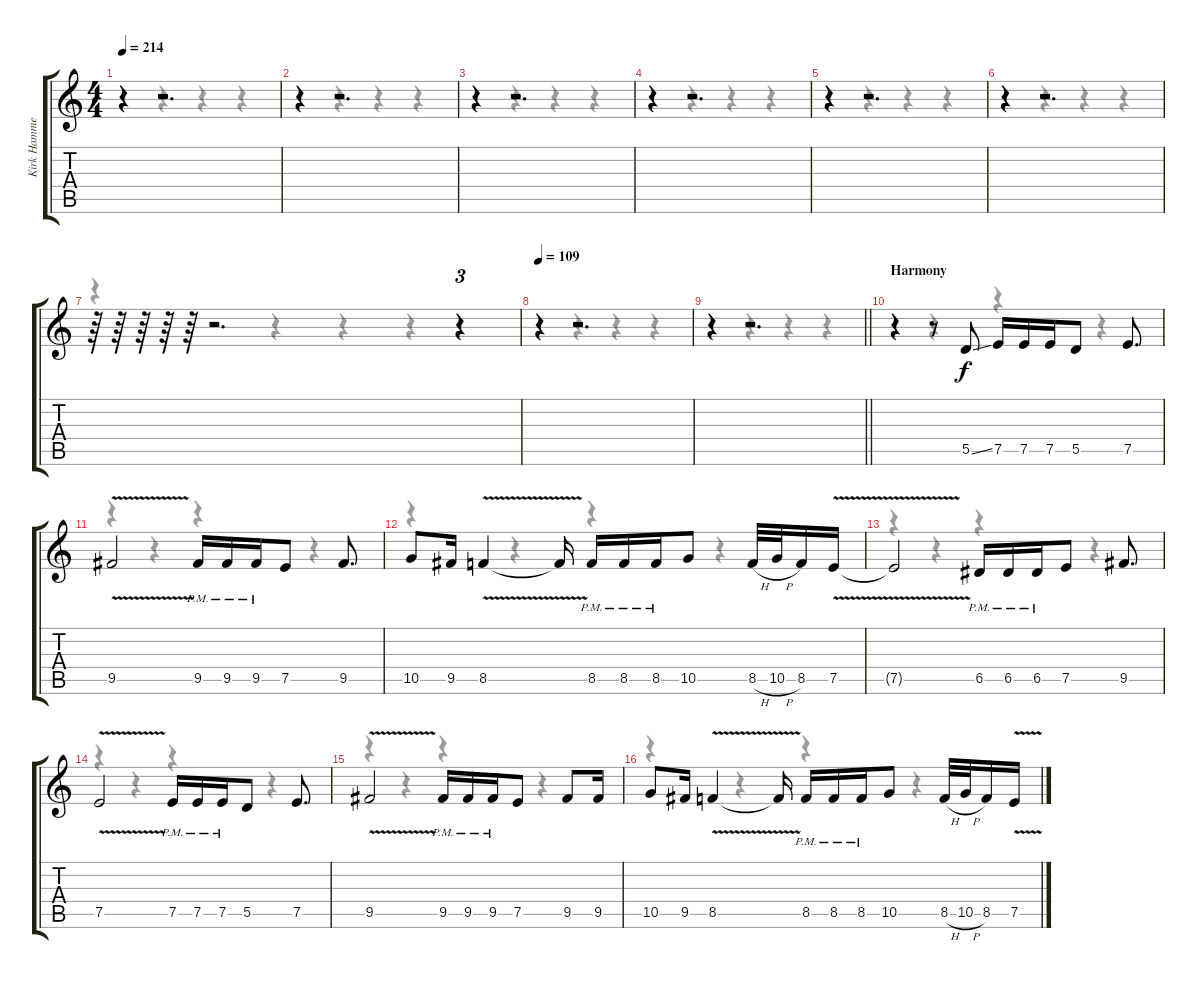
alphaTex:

\track ("Kirk Hammett Harmony" "Kirk Hamme") {instrument distortionguitar}
\staff {score tabs}
\tuning (E4 B3 G3 D3 A2 E2) {hide}
\voice
\ts (4 4)
\tempo 214
\clef g2
\ks c
r.4{dy ff} r.2{d} |
r.4 r.2{d} |
r.4 r.2{d} |
r.4 r.2{d} |
r.4 r.2{d} |
r.4 r.2{d} |
r.64 r.64 r.64 r.64 r.64 r.2{d} r.4{tu (3 2)} |
\tempo 109
r.4 r.2{d} |
\barLineRight lightlight
r.4 r.2{d} |
\section ("" "Harmony")
r.4 r.8 5.5{ss}.8{dy f} 7.5.16 7.5.16 7.5.16 5.5.8 7.5.8{d} |
9.5{v}.2 9.5{pm}.16 9.5{pm}.16 9.5{pm}.16 7.5.8 9.5.8{d} |
10.5.8 9.5.16 8.5{v}.4 8.5{v t}.16 8.5{pm}.16 8.5{pm}.16 8.5{pm}.16 10.5.8 8.5{h}.32 10.5{h}.32 8.5.16 7.5{v}.16 |
7.5{v t}.2 6.5{pm}.16 6.5{pm}.16 6.5{pm}.16 7.5.8 9.5.8{d} |
7.5{v}.2 7.5{pm}.16 7.5{pm}.16 7.5{pm}.16 5.5.8 7.5.8{d} |
9.5{v}.2 9.5{pm}.16 9.5{pm}.16 9.5{pm}.16 7.5.8 9.5.8 9.5.16 |
10.5.8 9.5.16 8.5{v}.4 8.5{v t}.16 8.5{pm}.16 8.5{pm}.16 8.5{pm}.16 10.5.8 8.5{h}.32 10.5{h}.32 8.5.16 7.5{v}.16
\voice
\clef g2
\ottava regular
\simile none
\ks c
r.4{dy f} r.4 r.4 r.4 |
r.4 r.4 r.4 r.4 |
r.4 r.4 r.4 r.4 |
r.4 r.4 r.4 r.4 |
r.4 r.4 r.4 r.4 |
r.4 r.4 r.4 r.4 |
r.4 r.4 r.4 r.4 |
r.4 r.4 r.4 r.4 |
\barLineRight lightlight
r.4 r.4 r.4 r.4 |
r.4 r.4 r.4 r.4 |
r.4 r.4 r.4 r.4 |
r.4 r.4 r.4 r.4 |
r.4 r.4 r.4 r.4 |
r.4 r.4 r.4 r.4 |
r.4 r.4 r.4 r.4 |
r.4 r.4 r.4 r.4
